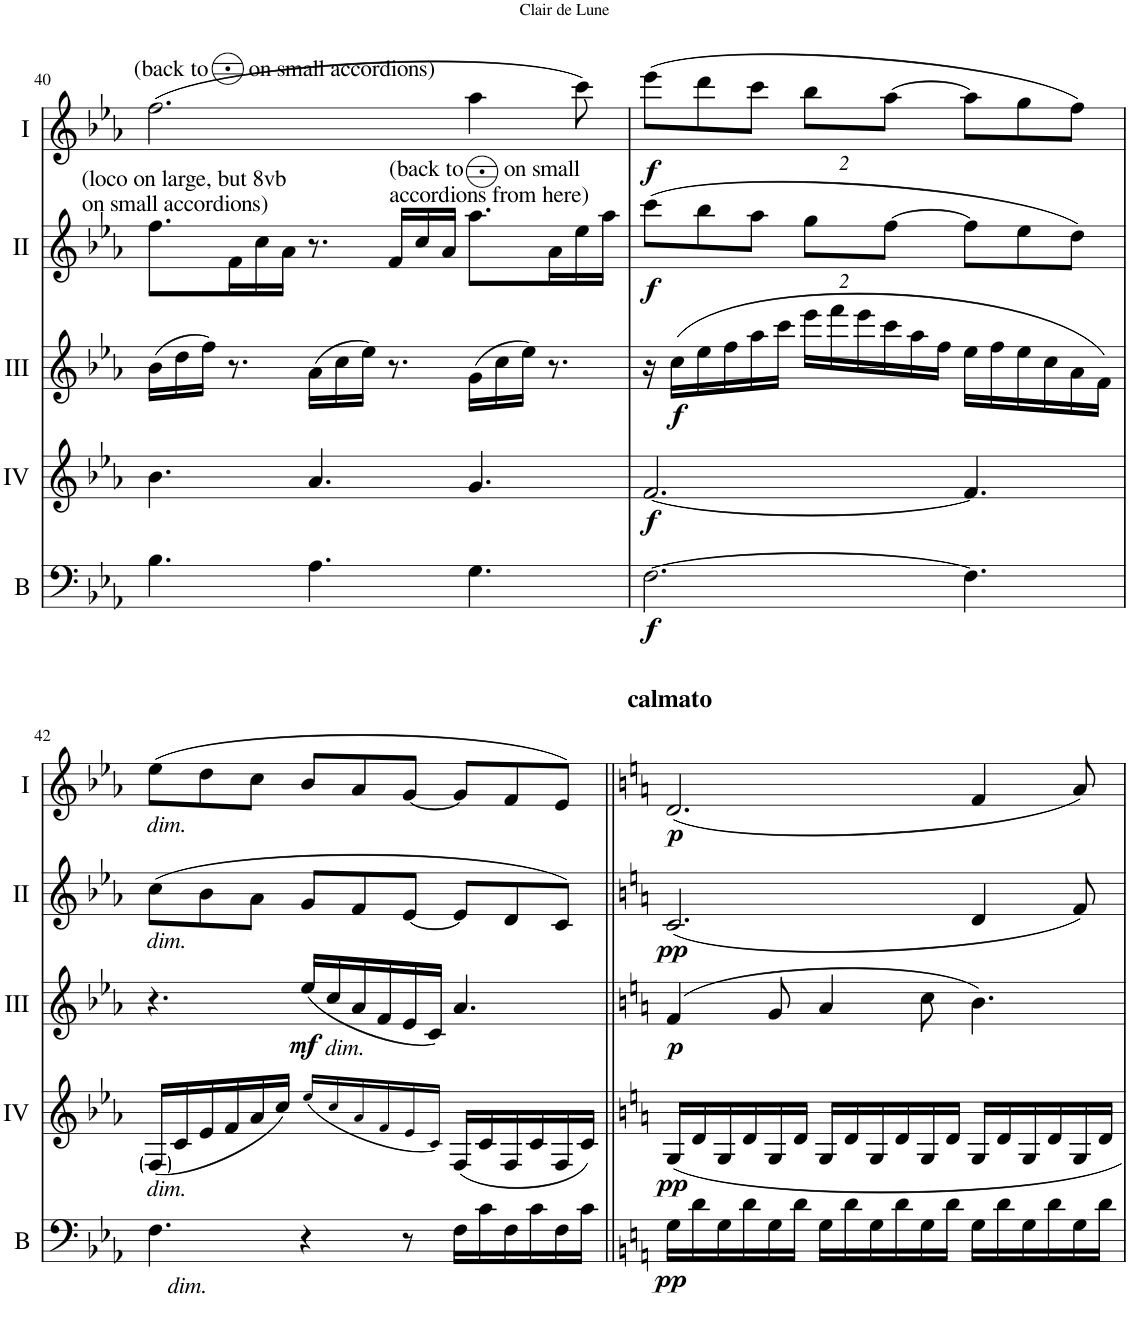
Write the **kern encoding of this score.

**kern	**dynam	**kern	**dynam	**kern	**dynam	**kern	**dynam	**kern	**dynam
*part5	*part5	*part4	*part4	*part3	*part3	*part2	*part2	*part1	*part1
*staff5	*staff5	*staff4	*staff4	*staff3	*staff3	*staff2	*staff2	*staff1	*staff1
*I"Bass	*	*I"Acc. 4	*	*I"Acc. 3	*	*I"Acc. 2	*	*I"Acc. 1	*
*I'B	*	*	*	*	*	*	*	*	*
!!LO:PB:g=z
*clefF4	*	*clefG2	*	*clefG2	*	*clefG2	*	*clefG2	*
*Trd7c12	*	*Trd7c12	*	*Trd7c12	*	*	*	*	*
*k[b-e-a-]	*	*k[b-e-a-]	*	*k[b-e-a-]	*	*k[b-e-a-]	*	*k[b-e-a-]	*
*M9/8	*	*M9/8	*	*M9/8	*	*M9/8	*	*M9/8	*
=40	=40	=40	=40	=40	=40	=40	=40	=40	=40
!	!	!	!	!	!	!	!	!LO:TX:a:t=(back to       on small accordions)	!
!	!	!	!	!	!	!LO:TX:a:t=(loco on large, but 8vb	!	!	!
!	!	!	!	!	!	!LO:TX:a:t=on small accordions)	!	!	!
4.B-\	.	4.b-\	.	(16b-\LL	.	8.ff\L	.	(2.ff\	.
.	.	.	.	16dd\	.	.	.	.	.
.	.	.	.	16ff\JJ)	.	.	.	.	.
.	.	.	.	8.r	.	16f\L	.	.	.
.	.	.	.	.	.	16cc\	.	.	.
.	.	.	.	.	.	16a-\JJ	.	.	.
4.A-\	.	4.a-/	.	(16a-\LL	.	8.r	.	.	.
.	.	.	.	16cc\	.	.	.	.	.
.	.	.	.	16ee-\JJ)	.	.	.	.	.
!	!	!	!	!	!	!LO:TX:a:t=(back to       on small	!	!	!
!	!	!	!	!	!	!LO:TX:a:t=accordions from here)	!	!	!
.	.	.	.	8.r	.	16f/LL	.	.	.
.	.	.	.	.	.	16cc/	.	.	.
.	.	.	.	.	.	16a-/JJ	.	.	.
4.G\	.	4.g/	.	(16g\LL	.	8.aa-\L	.	4aa-\	.
.	.	.	.	16cc\	.	.	.	.	.
.	.	.	.	16ee-\JJ)	.	.	.	.	.
.	.	.	.	8.r	.	16a-\L	.	.	.
.	.	.	.	.	.	16ee-\	.	8ccc\)	.
.	.	.	.	.	.	16aa-\JJ	.	.	.
=41	=41	=41	=41	=41	=41	=41	=41	=41	=41
!	!LO:DY:b	!	!LO:DY:b	!	!	!	!LO:DY:b	!	!LO:DY:b
[2.F\	f	[2.f/	f	16r	.	(8ccc\L	f	(8eee-\L	f
!	!	!	!	!	!LO:DY:b	!	!	!	!
.	.	.	.	(16cc\LL	f	.	.	.	.
.	.	.	.	16ee-\	.	8bb-\	.	8ddd\	.
.	.	.	.	16ff\	.	.	.	.	.
.	.	.	.	16aa-\	.	8aa-\J	.	8ccc\J	.
.	.	.	.	16ccc\JJ	.	.	.	.	.
*	*	*	*	*	*	*Xbrackettup	*	*Xbrackettup	*
.	.	.	.	16eee-\LL	.	16%3gg\L	.	16%3bb-\L	.
.	.	.	.	16fff\	.	.	.	.	.
.	.	.	.	16eee-\	.	.	.	.	.
.	.	.	.	16ccc\	.	[16%3ff\J	.	[16%3aa-\J	.
.	.	.	.	16aa-\	.	.	.	.	.
.	.	.	.	16ff\JJ	.	.	.	.	.
4.F\]	.	4.f/]	.	16ee-\LL	.	8ff\L]	.	8aa-\L]	.
.	.	.	.	16ff\	.	.	.	.	.
.	.	.	.	16ee-\	.	8ee-\	.	8gg\	.
.	.	.	.	16cc\	.	.	.	.	.
.	.	.	.	16a-\	.	8dd\J)	.	8ff\J)	.
.	.	.	.	16f\JJ)	.	.	.	.	.
!!LO:LB:g=z
=42	=42	=42	=42	=42	=42	=42	=42	=42	=42
!	!	!	!	!	!	!	!	!LO:TX:b:i:t=dim.	!
!	!	!	!	!	!	!LO:TX:b:i:t=dim.	!	!	!
!	!	!LO:TX:b:i:t=dim.	!	!	!	!	!	!	!
!LO:TX:b:i:t=dim.	!	!	!	!	!	!	!	!	!
4.F\	.	(16F/LL	.	4.r	.	(8cc\L	.	(8ee-\L	.
.	.	16c/	.	.	.	.	.	.	.
.	.	16e-/	.	.	.	8b-\	.	8dd\	.
.	.	16f/	.	.	.	.	.	.	.
.	.	16a-/	.	.	.	8a-\J	.	8cc\J	.
.	.	16cc/JJ)	.	.	.	.	.	.	.
!	!	!	!	!LO:TX:b:i:t=dim.	!	!	!	!	!
!	!	!	!	!	!LO:DY:b	!	!	!	!
4r	.	(16ee-/LL	.	(16ee-/LL	mf	8g/L	.	8b-/L	.
.	.	16cc/	.	16cc/	.	.	.	.	.
.	.	16a-/	.	16a-/	.	8f/	.	8a-/	.
.	.	16f/	.	16f/	.	.	.	.	.
8r	.	16e-/	.	16e-/	.	[8e-/J	.	[8g/J	.
.	.	16c/JJ)	.	16c/JJ)	.	.	.	.	.
16F\LL	.	(16F/LL	.	4.a-/	.	8e-/L]	.	8g/L]	.
16c\	.	16c/	.	.	.	.	.	.	.
16F\	.	16F/	.	.	.	8d/	.	8f/	.
16c\	.	16c/	.	.	.	.	.	.	.
16F\	.	16F/	.	.	.	8c/J)	.	8e-/J)	.
16c\JJ	.	16c/JJ)	.	.	.	.	.	.	.
=43||	=43||	=43||	=43||	=43||	=43||	=43||	=43||	=43||	=43||
*k[]	*	*k[]	*	*k[]	*	*k[]	*	*k[]	*
!	!	!	!	!	!	!	!	!LO:TX:a:B:t=calmato	!
!	!LO:DY:b	!	!LO:DY:b	!	!LO:DY:b	!	!LO:DY:b	!	!LO:DY:b
16G\LL	pp	16G/LL	pp	(4f/	p	(2.c/	pp	(2.d/	p
16d\	.	16d/	.	.	.	.	.	.	.
16G\	.	16G/	.	.	.	.	.	.	.
16d\	.	16d/	.	.	.	.	.	.	.
16G\	.	16G/	.	8g/	.	.	.	.	.
16d\JJ	.	16d/JJ	.	.	.	.	.	.	.
16G\LL	.	16G/LL	.	4a/	.	.	.	.	.
16d\	.	16d/	.	.	.	.	.	.	.
16G\	.	16G/	.	.	.	.	.	.	.
16d\	.	16d/	.	.	.	.	.	.	.
16G\	.	16G/	.	8cc\	.	.	.	.	.
16d\JJ	.	16d/JJ	.	.	.	.	.	.	.
16G\LL	.	16G/LL	.	4.b\)	.	4d/	.	4f/	.
16d\	.	16d/	.	.	.	.	.	.	.
16G\	.	16G/	.	.	.	.	.	.	.
16d\	.	16d/	.	.	.	.	.	.	.
16G\	.	16G/	.	.	.	8f/)	.	8a/)	.
16d\JJ	.	16d/JJ	.	.	.	.	.	.	.
=	=	=	=	=	=	=	=	=	=
*-	*-	*-	*-	*-	*-	*-	*-	*-	*-
